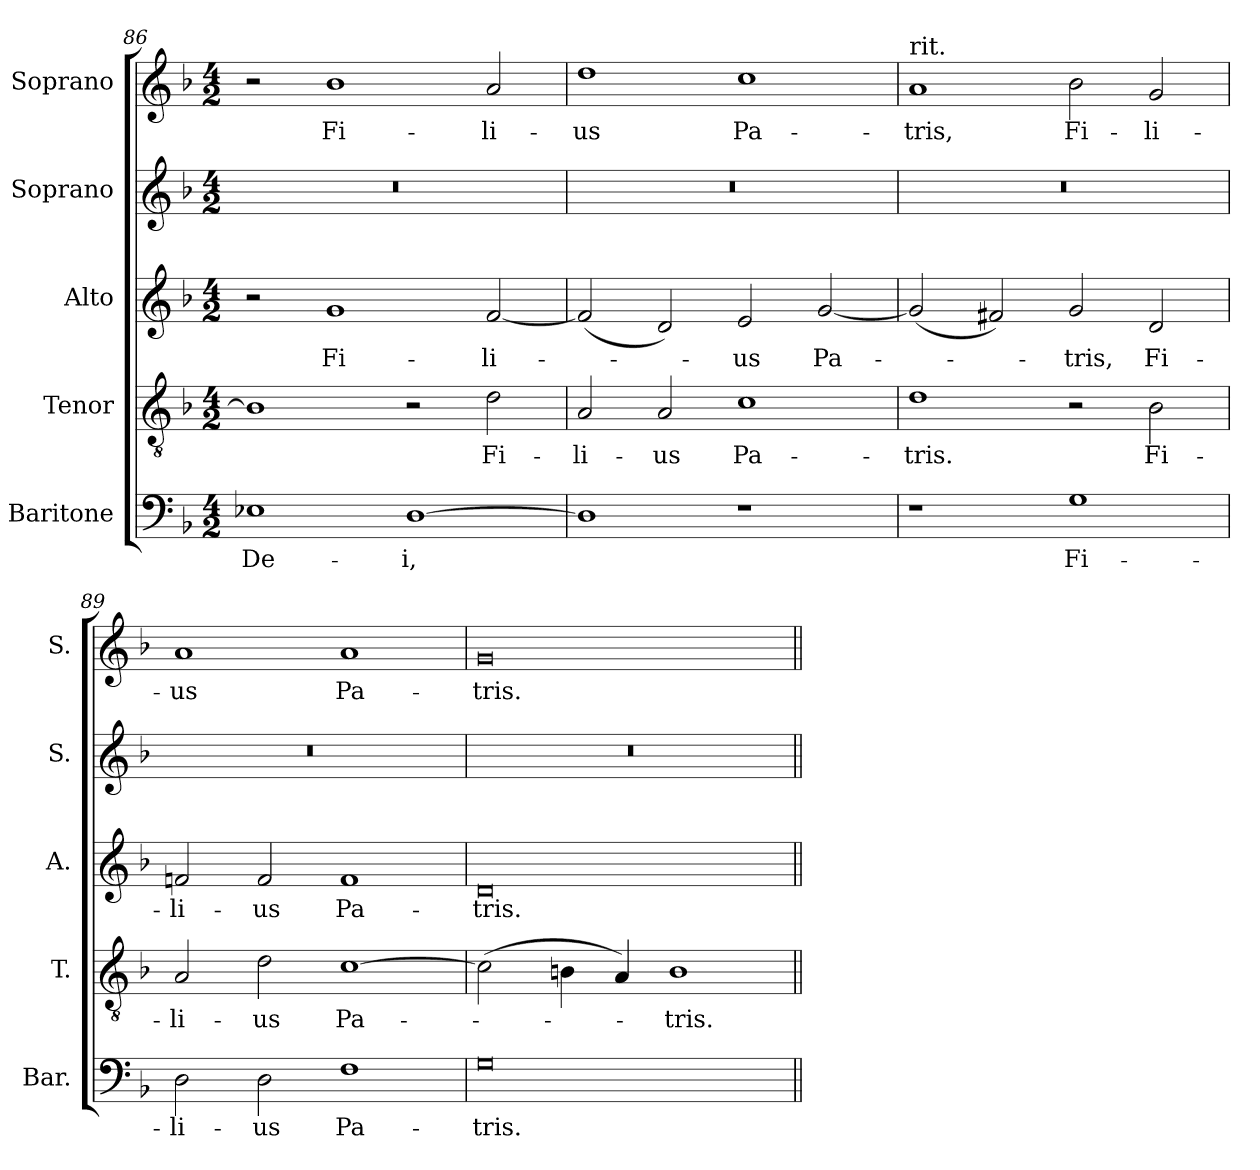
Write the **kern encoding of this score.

**kern	**text	**kern	**text	**kern	**text	**kern	**kern	**text
*part5	*part5	*part4	*part4	*part3	*part3	*part2	*part1	*part1
*staff5	*staff5	*staff4	*staff4	*staff3	*staff3	*staff2	*staff1	*staff1
*I"Baritone	*	*I"Tenor	*	*I"Alto	*	*I"Soprano	*I"Soprano	*
*I'Bar.	*	*I'T.	*	*I'A.	*	*I'S.	*I'S.	*
!!LO:LB:g=z
*clefF4	*	*clefGv2	*	*clefG2	*	*clefG2	*clefG2	*
*	*	*ITrd7c12	*	*	*	*	*	*
*k[b-]	*	*k[b-]	*	*k[b-]	*	*k[b-]	*k[b-]	*
*F:	*	*F:	*	*F:	*	*F:	*F:	*
*M4/2	*	*M4/2	*	*M4/2	*	*M4/2	*M4/2	*
=86	=86	=86	=86	=86	=86	=86	=86	=86
!	!LO:LY:b:color=#000000	!	!	!	!	!LO:N:vis=1	!	!
1E-Xi	De-	1BB-i]	.	2r	.	0r	2r	.
!	!	!	!	!	!LO:LY:b:color=#000000	!	!	!
!	!	!	!	!	!	!	!	!LO:LY:b:color=#000000
.	.	.	.	1gi	Fi-	.	1b-i	Fi-
!	!LO:LY:b:color=#000000	!	!	!	!	!	!	!
[1Di	-i,	2r	.	.	.	.	.	.
!	!	!	!LO:LY:b:color=#000000	!	!	!	!	!
!	!	!	!	!	!LO:LY:b:color=#000000	!	!	!
!	!	!	!	!	!	!	!	!LO:LY:b:color=#000000
.	.	2Di\	Fi-	[2fi/	-li-	.	2ai/	-li-
=87	=87	=87	=87	=87	=87	=87	=87	=87
!	!	!	!LO:LY:b:color=#000000	!	!	!LO:N:vis=1	!	!
!	!	!	!	!	!	!	!	!LO:LY:b:color=#000000
1Di]	.	2AAi/	-li-	(2fi/]	.	0r	1ddi	-us
!	!	!	!LO:LY:b:color=#000000	!	!	!	!	!
.	.	2AAi/	-us	2di/)	.	.	.	.
!	!	!	!LO:LY:b:color=#000000	!	!	!	!	!
!	!	!	!	!	!LO:LY:b:color=#000000	!	!	!
!	!	!	!	!	!	!	!	!LO:LY:b:color=#000000
1r	.	1Ci	Pa-	2ei/	-us	.	1cci	Pa-
!	!	!	!	!	!LO:LY:b:color=#000000	!	!	!
.	.	.	.	[2gi/	Pa-	.	.	.
=88	=88	=88	=88	=88	=88	=88	=88	=88
!	!	!	!LO:LY:b:color=#000000	!	!	!LO:N:vis=1	!	!
!	!	!	!	!	!	!	!LO:TX:t=rit.	!
!	!	!	!	!	!	!	!	!LO:LY:b:color=#000000
1r	.	1Di	-tris.	(2gi/]	.	0r	1ai	-tris,
.	.	.	.	2f#Xi/)	.	.	.	.
!	!LO:LY:b:color=#000000	!	!	!	!	!	!	!
!	!	!	!	!	!LO:LY:b:color=#000000	!	!	!
!	!	!	!	!	!	!	!	!LO:LY:b:color=#000000
1Gi	Fi-	2r	.	2gi/	-tris,	.	2b-i\	Fi-
!	!	!	!LO:LY:b:color=#000000	!	!	!	!	!
!	!	!	!	!	!LO:LY:b:color=#000000	!	!	!
!	!	!	!	!	!	!	!	!LO:LY:b:color=#000000
.	.	2BB-i\	Fi-	2di/	Fi-	.	2gi/	-li-
=89	=89	=89	=89	=89	=89	=89	=89	=89
!	!LO:LY:b:color=#000000	!	!	!	!	!	!	!
!	!	!	!LO:LY:b:color=#000000	!	!	!	!	!
!	!	!	!	!	!LO:LY:b:color=#000000	!LO:N:vis=1	!	!
!	!	!	!	!	!	!	!	!LO:LY:b:color=#000000
2Di\	-li-	2AAi/	-li-	2fni/	-li-	0r	1ai	-us
!	!LO:LY:b:color=#000000	!	!	!	!	!	!	!
!	!	!	!LO:LY:b:color=#000000	!	!	!	!	!
!	!	!	!	!	!LO:LY:b:color=#000000	!	!	!
2Di\	-us	2Di\	-us	2fi/	-us	.	.	.
!	!LO:LY:b:color=#000000	!	!	!	!	!	!	!
!	!	!	!LO:LY:b:color=#000000	!	!	!	!	!
!	!	!	!	!	!LO:LY:b:color=#000000	!	!	!
!	!	!	!	!	!	!	!	!LO:LY:b:color=#000000
1Fi	Pa-	[1Ci	Pa-	1fi	Pa-	.	1ai	Pa-
=90	=90	=90	=90	=90	=90	=90	=90	=90
!	!LO:LY:b:color=#000000	!	!	!	!	!	!	!
!	!	!	!	!	!LO:LY:b:color=#000000	!LO:N:vis=1	!	!
!	!	!	!	!	!	!	!	!LO:LY:b:color=#000000
0Gi	-tris.	(2Ci\]	.	0di	-tris.	0r	0gi	-tris.
.	.	4BBni\	.	.	.	.	.	.
.	.	4AAi/)	.	.	.	.	.	.
!	!	!	!LO:LY:b:color=#000000	!	!	!	!	!
.	.	1BBi	-tris.	.	.	.	.	.
=||	=||	=||	=||	=||	=||	=||	=||	=||
*-	*-	*-	*-	*-	*-	*-	*-	*-
